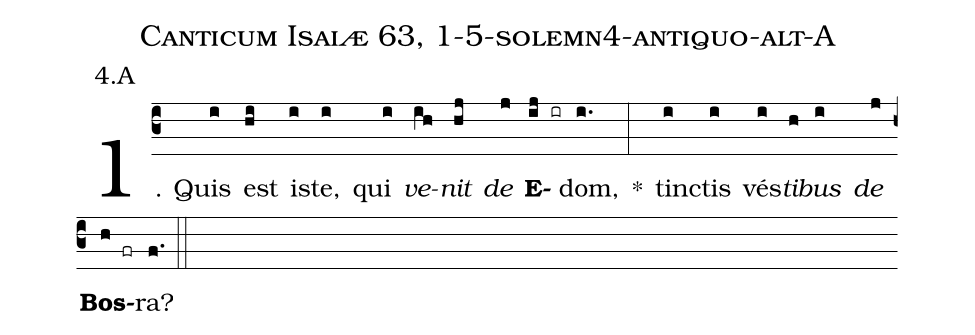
name: Canticum Isaiæ 63, 1-5-solemn4-antiquo-alt-A;
annotation: 4.A;
%%
(c3)1. Quis(i) est(hi) is(i)te,(i) qui(i) <i>ve</i>(ih)<i>nit</i>(hj) <i>de</i>(j) <b>E</b>(ij ir)dom,(i.) *(:) tinc(i)tis(i) vés(i)<i>ti</i>(h)<i>bus</i>(i) <i>de</i>(j) <b>Bos</b>(h fr)ra?(f.) (::)
